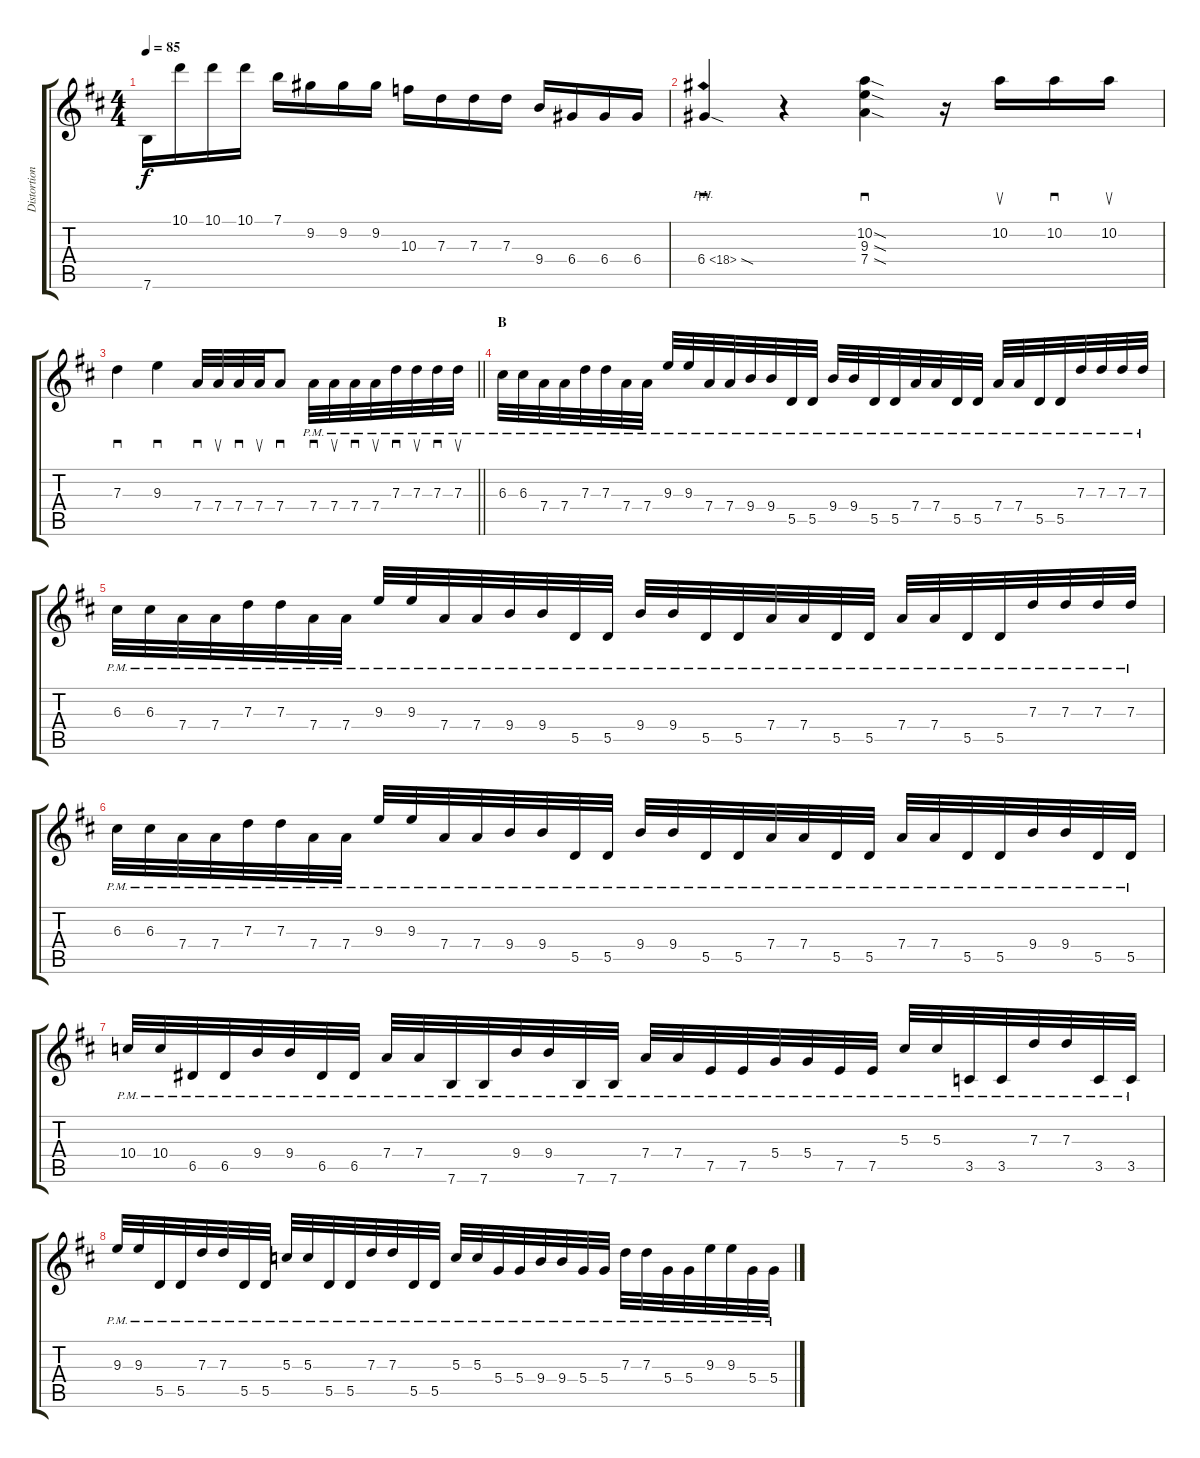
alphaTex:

\track ("Distortion Guitar" "Distortion") {instrument overdrivenguitar}
\staff {score tabs}
\tuning (E4 B3 G3 D3 A2 E2) {hide}
\ts (4 4)
\tempo 85
\clef g2
\ks d
7.6.16{dy f} 10.1.16 10.1.16 10.1.16 7.1.16 9.2.16 9.2.16 9.2.16 10.3.16 7.3.16 7.3.16 7.3.16 9.4.16 6.4.16 6.4.16 6.4.16 |
6.4{ph 12 sod}.4{sd} r.4 (10.2{sod} 9.3{sod} 7.4{sod}).4{sd} r.16 10.2.16{su} 10.2.16{sd} 10.2.16{su} |
\barLineRight lightlight
7.3.4{sd} 9.3.4{sd} 7.4.32{sd} 7.4.32{su} 7.4.32{sd} 7.4.32{su} 7.4.8{sd} 7.4{pm}.32{sd} 7.4{pm}.32{su} 7.4{pm}.32{sd} 7.4{pm}.32{su} 7.3{pm}.32{sd} 7.3{pm}.32{su} 7.3{pm}.32{sd} 7.3{pm}.32{su} |
\section ("" "B")
6.3{pm}.32 6.3{pm}.32 7.4{pm}.32 7.4{pm}.32 7.3{pm}.32 7.3{pm}.32 7.4{pm}.32 7.4{pm}.32 9.3{pm}.32 9.3{pm}.32 7.4{pm}.32 7.4{pm}.32 9.4{pm}.32 9.4{pm}.32 5.5{pm}.32 5.5{pm}.32 9.4{pm}.32 9.4{pm}.32 5.5{pm}.32 5.5{pm}.32 7.4{pm}.32 7.4{pm}.32 5.5{pm}.32 5.5{pm}.32 7.4{pm}.32 7.4{pm}.32 5.5{pm}.32 5.5{pm}.32 7.3{pm}.32 7.3{pm}.32 7.3{pm}.32 7.3{pm}.32 |
6.3{pm}.32 6.3{pm}.32 7.4{pm}.32 7.4{pm}.32 7.3{pm}.32 7.3{pm}.32 7.4{pm}.32 7.4{pm}.32 9.3{pm}.32 9.3{pm}.32 7.4{pm}.32 7.4{pm}.32 9.4{pm}.32 9.4{pm}.32 5.5{pm}.32 5.5{pm}.32 9.4{pm}.32 9.4{pm}.32 5.5{pm}.32 5.5{pm}.32 7.4{pm}.32 7.4{pm}.32 5.5{pm}.32 5.5{pm}.32 7.4{pm}.32 7.4{pm}.32 5.5{pm}.32 5.5{pm}.32 7.3{pm}.32 7.3{pm}.32 7.3{pm}.32 7.3{pm}.32 |
6.3{pm}.32 6.3{pm}.32 7.4{pm}.32 7.4{pm}.32 7.3{pm}.32 7.3{pm}.32 7.4{pm}.32 7.4{pm}.32 9.3{pm}.32 9.3{pm}.32 7.4{pm}.32 7.4{pm}.32 9.4{pm}.32 9.4{pm}.32 5.5{pm}.32 5.5{pm}.32 9.4{pm}.32 9.4{pm}.32 5.5{pm}.32 5.5{pm}.32 7.4{pm}.32 7.4{pm}.32 5.5{pm}.32 5.5{pm}.32 7.4{pm}.32 7.4{pm}.32 5.5{pm}.32 5.5{pm}.32 9.4{pm}.32 9.4{pm}.32 5.5{pm}.32 5.5{pm}.32 |
10.4{pm}.32 10.4{pm}.32 6.5{pm}.32 6.5{pm}.32 9.4{pm}.32 9.4{pm}.32 6.5{pm}.32 6.5{pm}.32 7.4{pm}.32 7.4{pm}.32 7.6{pm}.32 7.6{pm}.32 9.4{pm}.32 9.4{pm}.32 7.6{pm}.32 7.6{pm}.32 7.4{pm}.32 7.4{pm}.32 7.5{pm}.32 7.5{pm}.32 5.4{pm}.32 5.4{pm}.32 7.5{pm}.32 7.5{pm}.32 5.3{pm}.32 5.3{pm}.32 3.5{pm}.32 3.5{pm}.32 7.3{pm}.32 7.3{pm}.32 3.5{pm}.32 3.5{pm}.32 |
9.3{pm}.32 9.3{pm}.32 5.5{pm}.32 5.5{pm}.32 7.3{pm}.32 7.3{pm}.32 5.5{pm}.32 5.5{pm}.32 5.3{pm}.32 5.3{pm}.32 5.5{pm}.32 5.5{pm}.32 7.3{pm}.32 7.3{pm}.32 5.5{pm}.32 5.5{pm}.32 5.3{pm}.32 5.3{pm}.32 5.4{pm}.32 5.4{pm}.32 9.4{pm}.32 9.4{pm}.32 5.4{pm}.32 5.4{pm}.32 7.3{pm}.32 7.3{pm}.32 5.4{pm}.32 5.4{pm}.32 9.3{pm}.32 9.3{pm}.32 5.4{pm}.32 5.4{pm}.32
